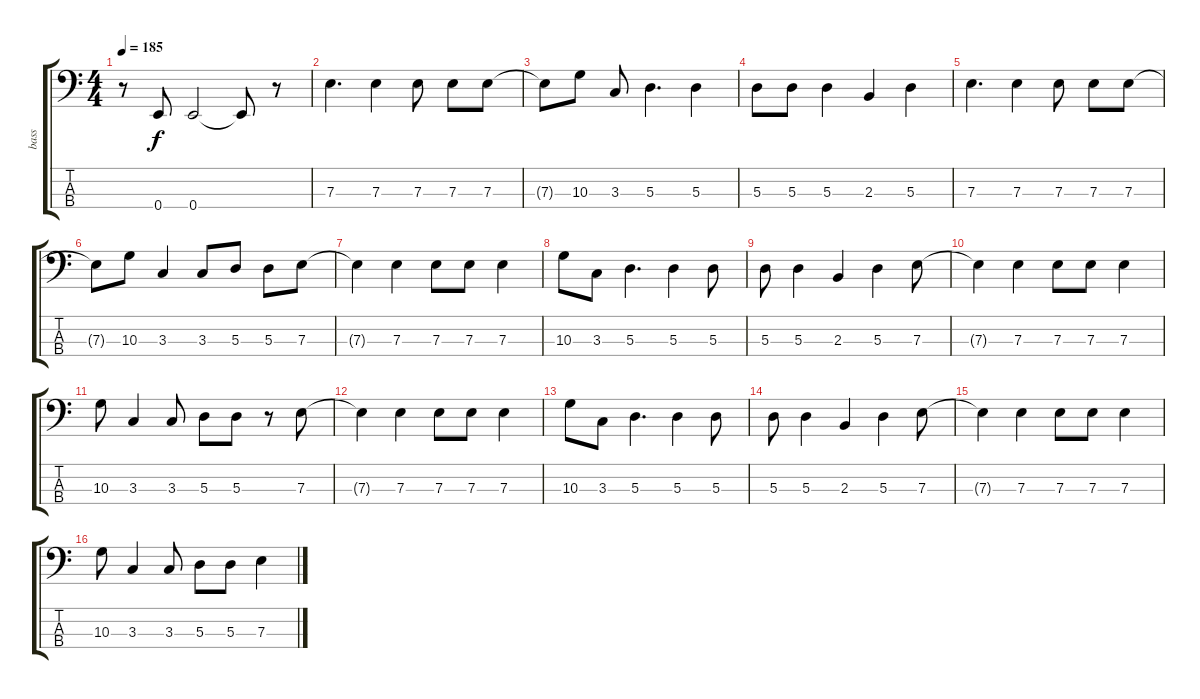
\track ("bass" "bass") {solo instrument electricbassfinger}
\staff {score tabs}
\tuning (G2 D2 A1 E1) {hide}
\ts (4 4)
\tempo 185
\clef f4
\ks c
r.8{dy f} 0.4.8 0.4.2 0.4{t}.8 r.8 |
7.3.4{d} 7.3.4 7.3.8 7.3.8 7.3.8 |
7.3{t}.8 10.3.8 3.3.8 5.3.4{d} 5.3.4 |
5.3.8 5.3.8 5.3.4 2.3.4 5.3.4 |
7.3.4{d} 7.3.4 7.3.8 7.3.8 7.3.8 |
7.3{t}.8 10.3.8 3.3.4 3.3.8 5.3.8 5.3.8 7.3.8 |
7.3{t}.4 7.3.4 7.3.8 7.3.8 7.3.4 |
10.3.8 3.3.8 5.3.4{d} 5.3.4 5.3.8 |
5.3.8 5.3.4 2.3.4 5.3.4 7.3.8 |
7.3{t}.4 7.3.4 7.3.8 7.3.8 7.3.4 |
10.3.8 3.3.4 3.3.8 5.3.8 5.3.8 r.8 7.3.8 |
7.3{t}.4 7.3.4 7.3.8 7.3.8 7.3.4 |
10.3.8 3.3.8 5.3.4{d} 5.3.4 5.3.8 |
5.3.8 5.3.4 2.3.4 5.3.4 7.3.8 |
7.3{t}.4 7.3.4 7.3.8 7.3.8 7.3.4 |
10.3.8 3.3.4 3.3.8 5.3.8 5.3.8 7.3.4
